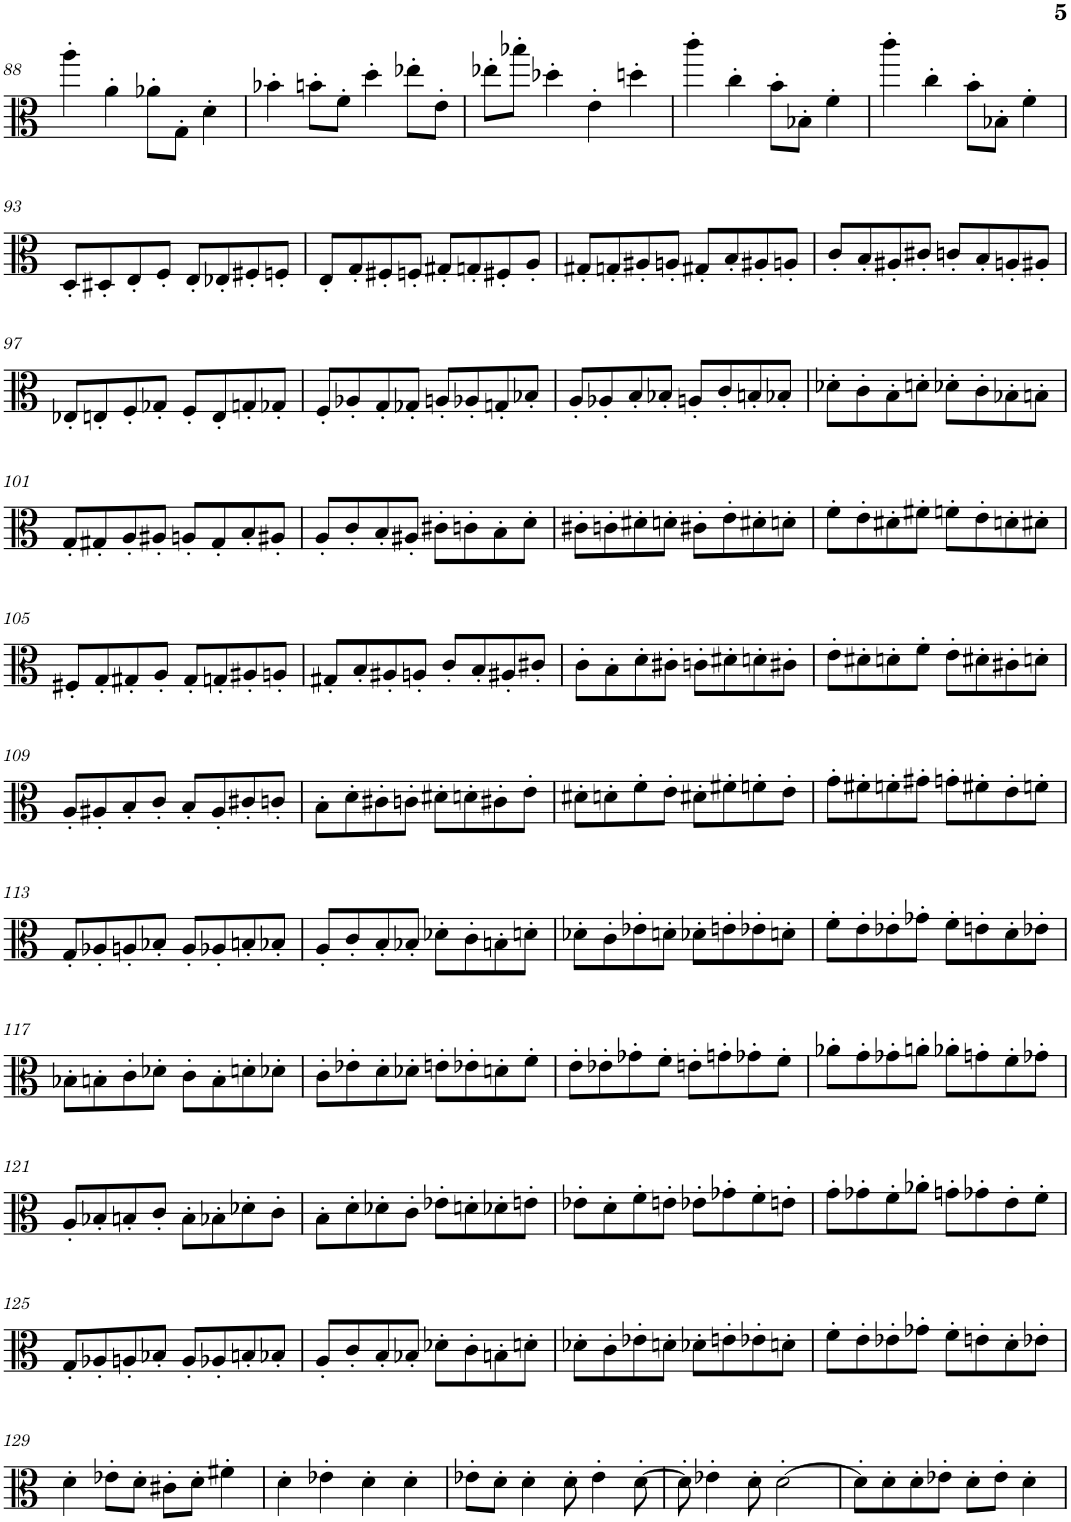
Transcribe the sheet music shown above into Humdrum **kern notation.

**kern
*part1
*staff1
*I"Viola
*I'Vla.
!!LO:PB:g=z
*clefC3
*k[]
*M4/4
=88
4aa'\
4a'\
8a-X'\L
8G'\J
4d'\
=89
4b-X'\
8bn'\L
8f'\J
4dd'\
8ee-X'\L
8e'\J
=90
8ee-X'\L
8bb-X'\J
4dd-X'\
4e'\
4ddn'\
=91
4ccc'\
4cc'\
8b'\L
8B-X'\J
4f'\
=92
4ccc'\
4cc'\
8b'\L
8B-X'\J
4f'\
!!LO:LB:g=z
=93
8D'/L
8D#X'/
8E'/
8F'/J
8E'/L
8E-X'/
8F#X'/
8Fn'/J
=94
8E'/L
8G'/
8F#X'/
8Fn'/J
8G#X'/L
8Gn'/
8F#X'/
8A'/J
=95
8G#X'/L
8Gn'/
8A#X'/
8An'/J
8G#X'/L
8B'/
8A#X'/
8An'/J
=96
8c'/L
8B'/
8A#X'/
8c#X'/J
8cn'/L
8B'/
8An'/
8A#X'/J
!!LO:LB:g=z
=97
8E-X'/L
8En'/
8F'/
8G-X'/J
8F'/L
8E'/
8Gn'/
8G-X'/J
=98
8F'/L
8A-X'/
8G'/
8G-X'/J
8An'/L
8A-X'/
8Gn'/
8B-X'/J
=99
8A'/L
8A-X'/
8B'/
8B-X'/J
8An'/L
8c'/
8Bn'/
8B-X'/J
=100
8d-X'\L
8c'\
8B'\
8dn'\J
8d-X'\L
8c'\
8B-X'\
8Bn'\J
!!LO:LB:g=z
=101
8G'/L
8G#X'/
8A'/
8A#X'/J
8An'/L
8G#'/
8B'/
8A#X'/J
=102
8A'/L
8c'/
8B'/
8A#X'/J
8c#X'\L
8cn'\
8B'\
8d'\J
=103
8c#X'\L
8cn'\
8d#X'\
8dn'\J
8c#X'\L
8e'\
8d#X'\
8dn'\J
=104
8f'\L
8e'\
8d#X'\
8f#X'\J
8fn'\L
8e'\
8dn'\
8d#X'\J
!!LO:LB:g=z
=105
8F#X'/L
8G'/
8G#X'/
8A'/J
8G#'/L
8Gn'/
8A#X'/
8An'/J
=106
8G#X'/L
8B'/
8A#X'/
8An'/J
8c'/L
8B'/
8A#X'/
8c#X'/J
=107
8c'\L
8B'\
8d'\
8c#X'\J
8cn'\L
8d#X'\
8dn'\
8c#X'\J
=108
8e'\L
8d#X'\
8dn'\
8f'\J
8e'\L
8d#X'\
8c#X'\
8dn'\J
!!LO:LB:g=z
=109
8A'/L
8A#X'/
8B'/
8c'/J
8B'/L
8A#'/
8c#X'/
8cn'/J
=110
8B'\L
8d'\
8c#X'\
8cn'\J
8d#X'\L
8dn'\
8c#X'\
8e'\J
=111
8d#X'\L
8dn'\
8f'\
8e'\J
8d#X'\L
8f#X'\
8fn'\
8e'\J
=112
8g'\L
8f#X'\
8fn'\
8g#X'\J
8gn'\L
8f#X'\
8e'\
8fn'\J
!!LO:LB:g=z
=113
8G'/L
8A-X'/
8An'/
8B-X'/J
8A'/L
8A-X'/
8Bn'/
8B-X'/J
=114
8A'/L
8c'/
8B'/
8B-X'/J
8d-X'\L
8c'\
8Bn'\
8dn'\J
=115
8d-X'\L
8c'\
8e-X'\
8dn'\J
8d-X'\L
8en'\
8e-X'\
8dn'\J
=116
8f'\L
8e'\
8e-X'\
8g-X'\J
8f'\L
8en'\
8d'\
8e-X'\J
!!LO:LB:g=z
=117
8B-X'\L
8Bn'\
8c'\
8d-X'\J
8c'\L
8B'\
8dn'\
8d-X'\J
=118
8c'\L
8e-X'\
8d'\
8d-X'\J
8en'\L
8e-X'\
8dn'\
8f'\J
=119
8e'\L
8e-X'\
8g-X'\
8f'\J
8en'\L
8gn'\
8g-X'\
8f'\J
=120
8a-X'\L
8g'\
8g-X'\
8an'\J
8a-X'\L
8gn'\
8f'\
8g-X'\J
!!LO:LB:g=z
=121
8A'/L
8B-X'/
8Bn'/
8c'/J
8B'\L
8B-X'\
8d-X'\
8c'\J
=122
8B'\L
8d'\
8d-X'\
8c'\J
8e-X'\L
8dn'\
8d-X'\
8en'\J
=123
8e-X'\L
8d'\
8f'\
8en'\J
8e-X'\L
8g-X'\
8f'\
8en'\J
=124
8g'\L
8g-X'\
8f'\
8a-X'\J
8gn'\L
8g-X'\
8e'\
8f'\J
!!LO:LB:g=z
=125
8G'/L
8A-X'/
8An'/
8B-X'/J
8A'/L
8A-X'/
8Bn'/
8B-X'/J
=126
8A'/L
8c'/
8B'/
8B-X'/J
8d-X'\L
8c'\
8Bn'\
8dn'\J
=127
8d-X'\L
8c'\
8e-X'\
8dn'\J
8d-X'\L
8en'\
8e-X'\
8dn'\J
=128
8f'\L
8e'\
8e-X'\
8g-X'\J
8f'\L
8en'\
8d'\
8e-X'\J
!!LO:LB:g=z
=129
4d'\
8e-X'\L
8d'\J
8c#X'\L
8d'\J
4f#X'\
=130
4d'\
4e-X'\
4d'\
4d'\
=131
8e-X'\L
8d'\J
4d'\
8d'\
4e-'\
[8d'\
=132
8d'\]
4e-X'\
8d'\
[2d'\
=133
8d'\L]
8d'\
8d'\
8e-X'\J
8d'\L
8e-'\J
4d'\
=
*-
